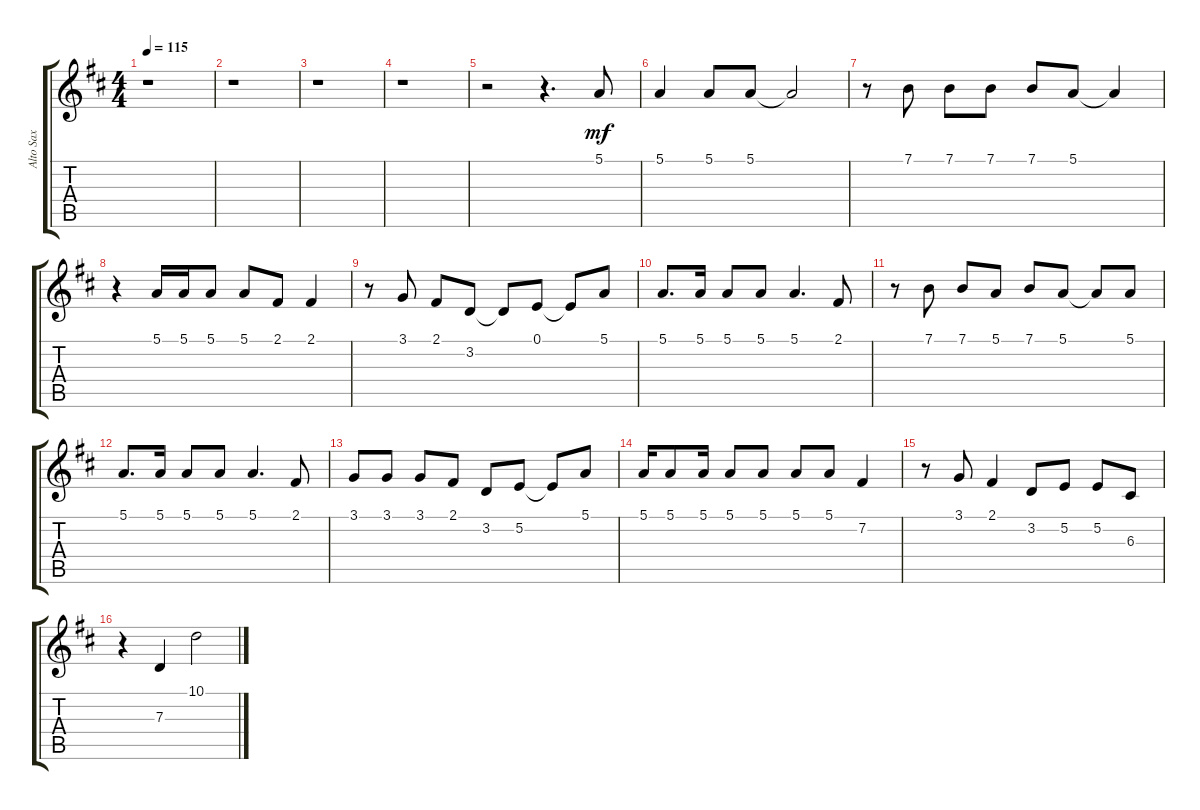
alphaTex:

\track ("Alto Sax" "Alto Sax") {instrument acousticgrandpiano}
\staff {score tabs}
\tuning (E4 B3 G3 D3 A2 E2) {hide}
\ts (4 4)
\tempo 115
\clef g2
\ks bminor
r.1{dy mf instrument acousticgrandpiano} |
r.1 |
r.1 |
r.1 |
r.2 r.4{d} 5.1.8 |
5.1.4 5.1.8 5.1.8 5.1{t}.2 |
r.8 7.1.8 7.1.8 7.1.8 7.1.8 5.1.8 5.1{t}.4 |
r.4 5.1.16 5.1.16 5.1.8 5.1.8 2.1.8 2.1.4 |
r.8 3.1.8 2.1.8 3.2.8 3.2{t}.8 0.1.8 0.1{t}.8 5.1.8 |
5.1.8{d} 5.1.16 5.1.8 5.1.8 5.1.4{d} 2.1.8 |
r.8 7.1.8 7.1.8 5.1.8 7.1.8 5.1.8 5.1{t}.8 5.1.8 |
5.1.8{d} 5.1.16 5.1.8 5.1.8 5.1.4{d} 2.1.8 |
3.1.8 3.1.8 3.1.8 2.1.8 3.2.8 5.2.8 5.2{t}.8 5.1.8 |
5.1.16 5.1.8 5.1.16 5.1.8 5.1.8 5.1.8 5.1.8 7.2.4 |
r.8 3.1.8 2.1.4 3.2.8 5.2.8 5.2.8 6.3.8 |
r.4 7.3.4 10.1.2
